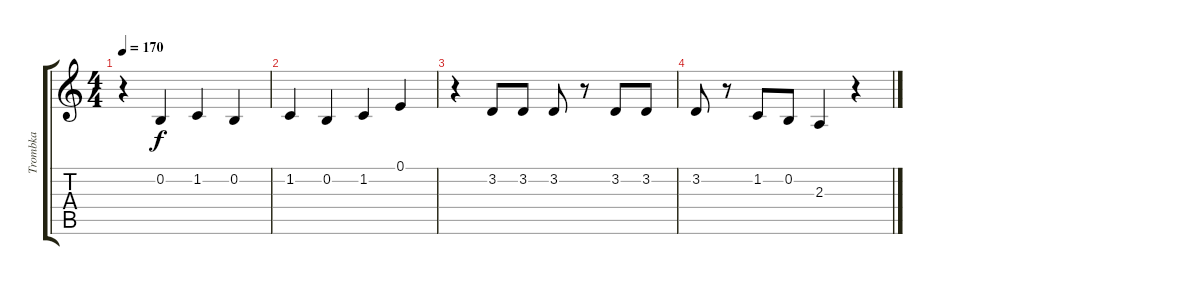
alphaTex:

\track ("Trombka" "Trombka") {instrument trumpet}
\staff {score tabs}
\tuning (E4 B3 G3 D3 A2 E2) {hide}
\ts (4 4)
\tempo 170
\clef g2
\ks c
r.4{dy f} 0.2.4 1.2.4 0.2.4 |
1.2.4 0.2.4 1.2.4 0.1.4 |
r.4 3.2.8 3.2.8 3.2.8 r.8 3.2.8 3.2.8 |
3.2.8 r.8 1.2.8 0.2.8 2.3.4 r.4
